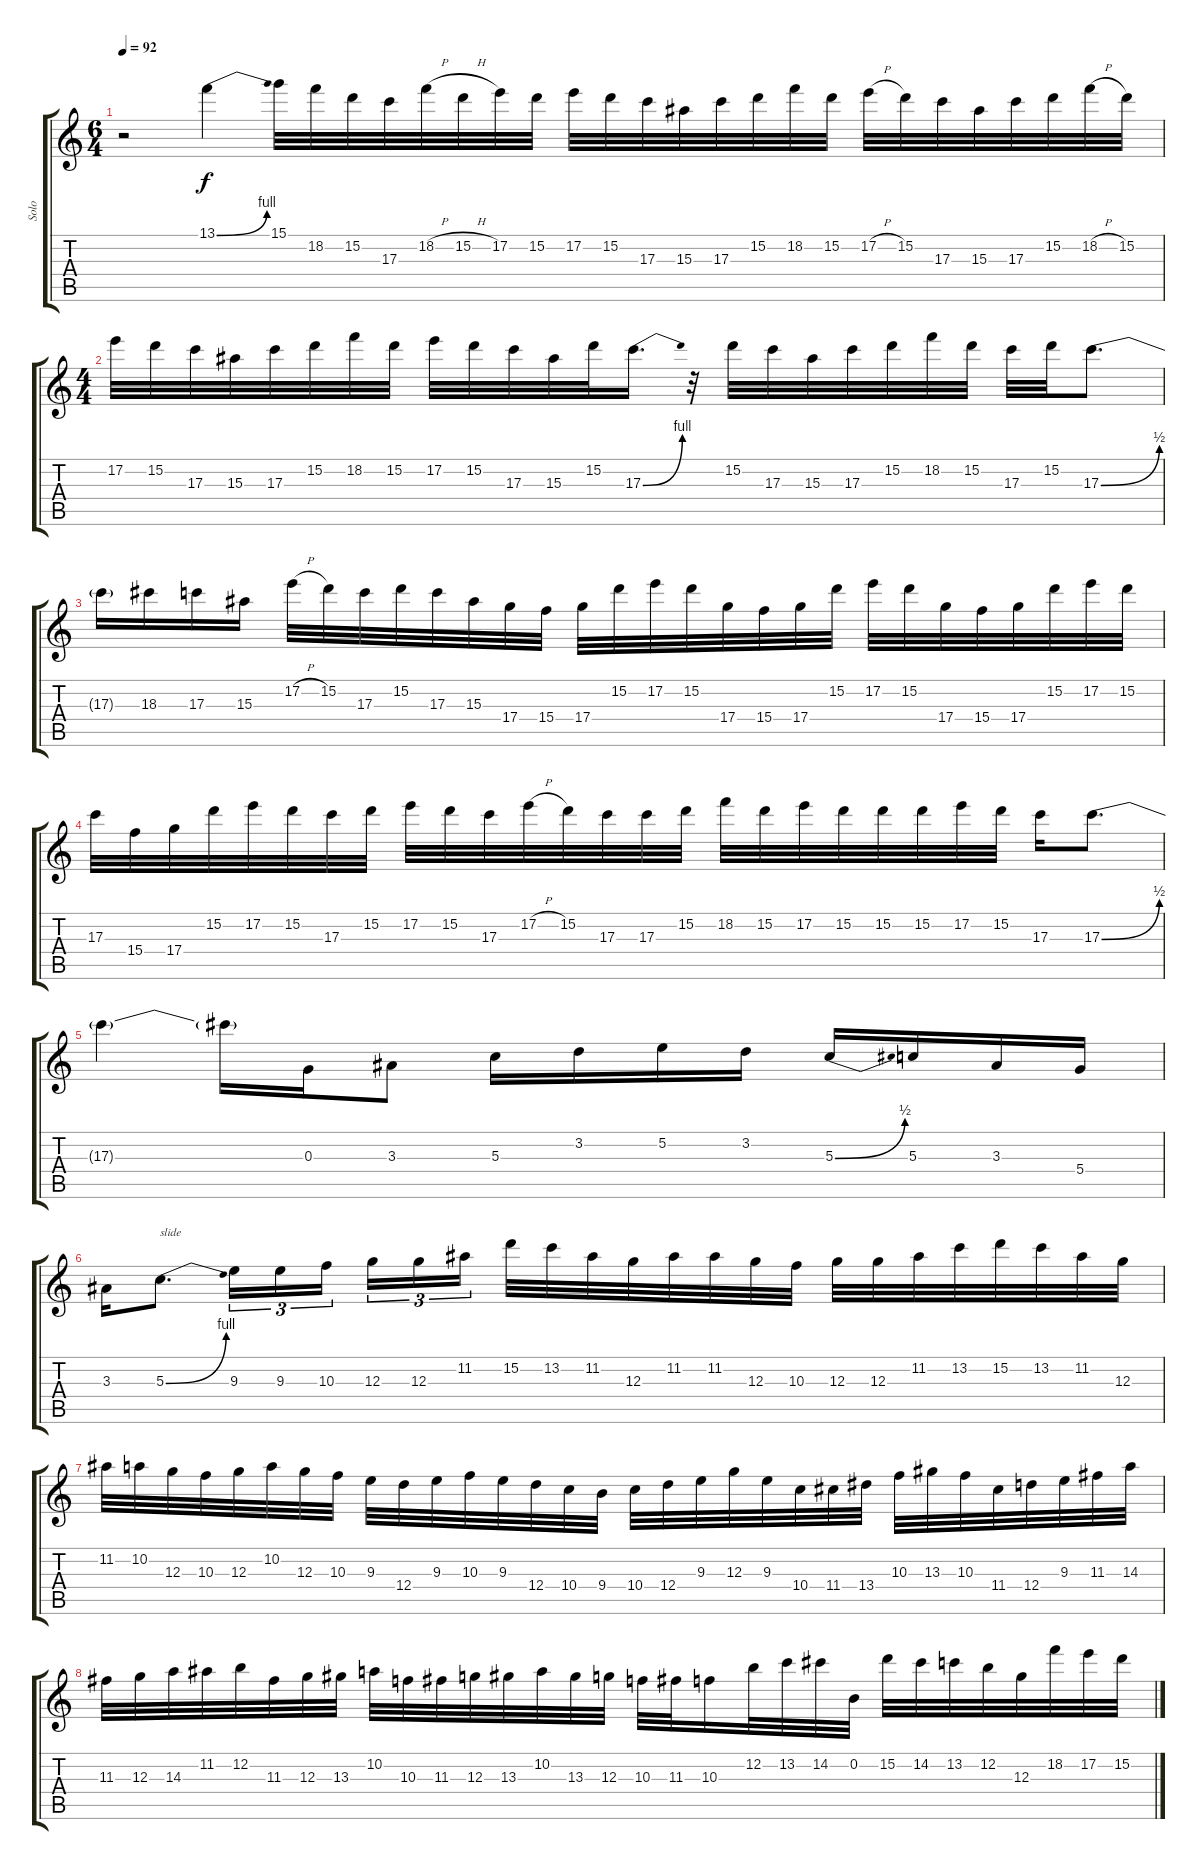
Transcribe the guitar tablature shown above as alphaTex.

\track ("Solo" "Solo") {instrument overdrivenguitar}
\staff {score tabs}
\tuning (E4 B3 G3 D3 A2 E2) {hide}
\ts (6 4)
\tempo 92
\clef g2
\ks c
r.2{dy f} 13.1{be (bend 0 0 60 4)}.4 15.1.32 18.2.32 15.2.32 17.3.32 18.2{h}.32 15.2{h}.32 17.2.32 15.2.32 17.2.32 15.2.32 17.3.32 15.3.32 17.3.32 15.2.32 18.2.32 15.2.32 17.2{h}.32 15.2.32 17.3.32 15.3.32 17.3.32 15.2.32 18.2{h}.32 15.2.32 |
\ts (4 4)
17.2.32 15.2.32 17.3.32 15.3.32 17.3.32 15.2.32 18.2.32 15.2.32 17.2.32 15.2.32 17.3.32 15.3.32 15.2.32 17.3{be (bend 0 0 60 4)}.16{d} r.32 15.2.32 17.3.32 15.3.32 17.3.32 15.2.32 18.2.32 15.2.32 17.3.32 15.2.32 17.3{be (bend 0 0 60 2)}.8{d} |
17.3{t}.16 18.3.16 17.3.16 15.3.16 17.2{h}.32 15.2.32 17.3.32 15.2.32 17.3.32 15.3.32 17.4.32 15.4.32 17.4.32 15.2.32 17.2.32 15.2.32 17.4.32 15.4.32 17.4.32 15.2.32 17.2.32 15.2.32 17.4.32 15.4.32 17.4.32 15.2.32 17.2.32 15.2.32 |
17.3.32 15.4.32 17.4.32 15.2.32 17.2.32 15.2.32 17.3.32 15.2.32 17.2.32 15.2.32 17.3.32 17.2{h}.32 15.2.32 17.3.32 17.3.32 15.2.32 18.2.32 15.2.32 17.2.32 15.2.32 15.2.32 15.2.32 17.2.32 15.2.32 17.3.16 17.3{be (bend 0 0 60 2)}.8{d} |
17.3{t}.4 17.3{t}.16 0.3.16 3.3.8 5.3.16 3.2.16 5.2.16 3.2.16 5.3{be (bend 0 0 60 2)}.16 5.3.16 3.3.16 5.4.16 |
3.3.16 5.3{be (bend 0 0 60 4)}.8{d txt "slide"} 9.3.16{tu (3 2)} 9.3.16{tu (3 2)} 10.3.16{tu (3 2)} 12.3.16{tu (3 2)} 12.3.16{tu (3 2)} 11.2.16{tu (3 2)} 15.2.32 13.2.32 11.2.32 12.3.32 11.2.32 11.2.32 12.3.32 10.3.32 12.3.32 12.3.32 11.2.32 13.2.32 15.2.32 13.2.32 11.2.32 12.3.32 |
11.2.32 10.2.32 12.3.32 10.3.32 12.3.32 10.2.32 12.3.32 10.3.32 9.3.32 12.4.32 9.3.32 10.3.32 9.3.32 12.4.32 10.4.32 9.4.32 10.4.32 12.4.32 9.3.32 12.3.32 9.3.32 10.4.32 11.4.32 13.4.32 10.3.32 13.3.32 10.3.32 11.4.32 12.4.32 9.3.32 11.3.32 14.3.32 |
11.3.32 12.3.32 14.3.32 11.2.32 12.2.32 11.3.32 12.3.32 13.3.32 10.2.32 10.3.32 11.3.32 12.3.32 13.3.32 10.2.32 13.3.32 12.3.32 10.3.32 11.3.32 10.3.16 12.2.32 13.2.32 14.2.32 0.2.32 15.2.32 14.2.32 13.2.32 12.2.32 12.3.32 18.2.32 17.2.32 15.2.32
